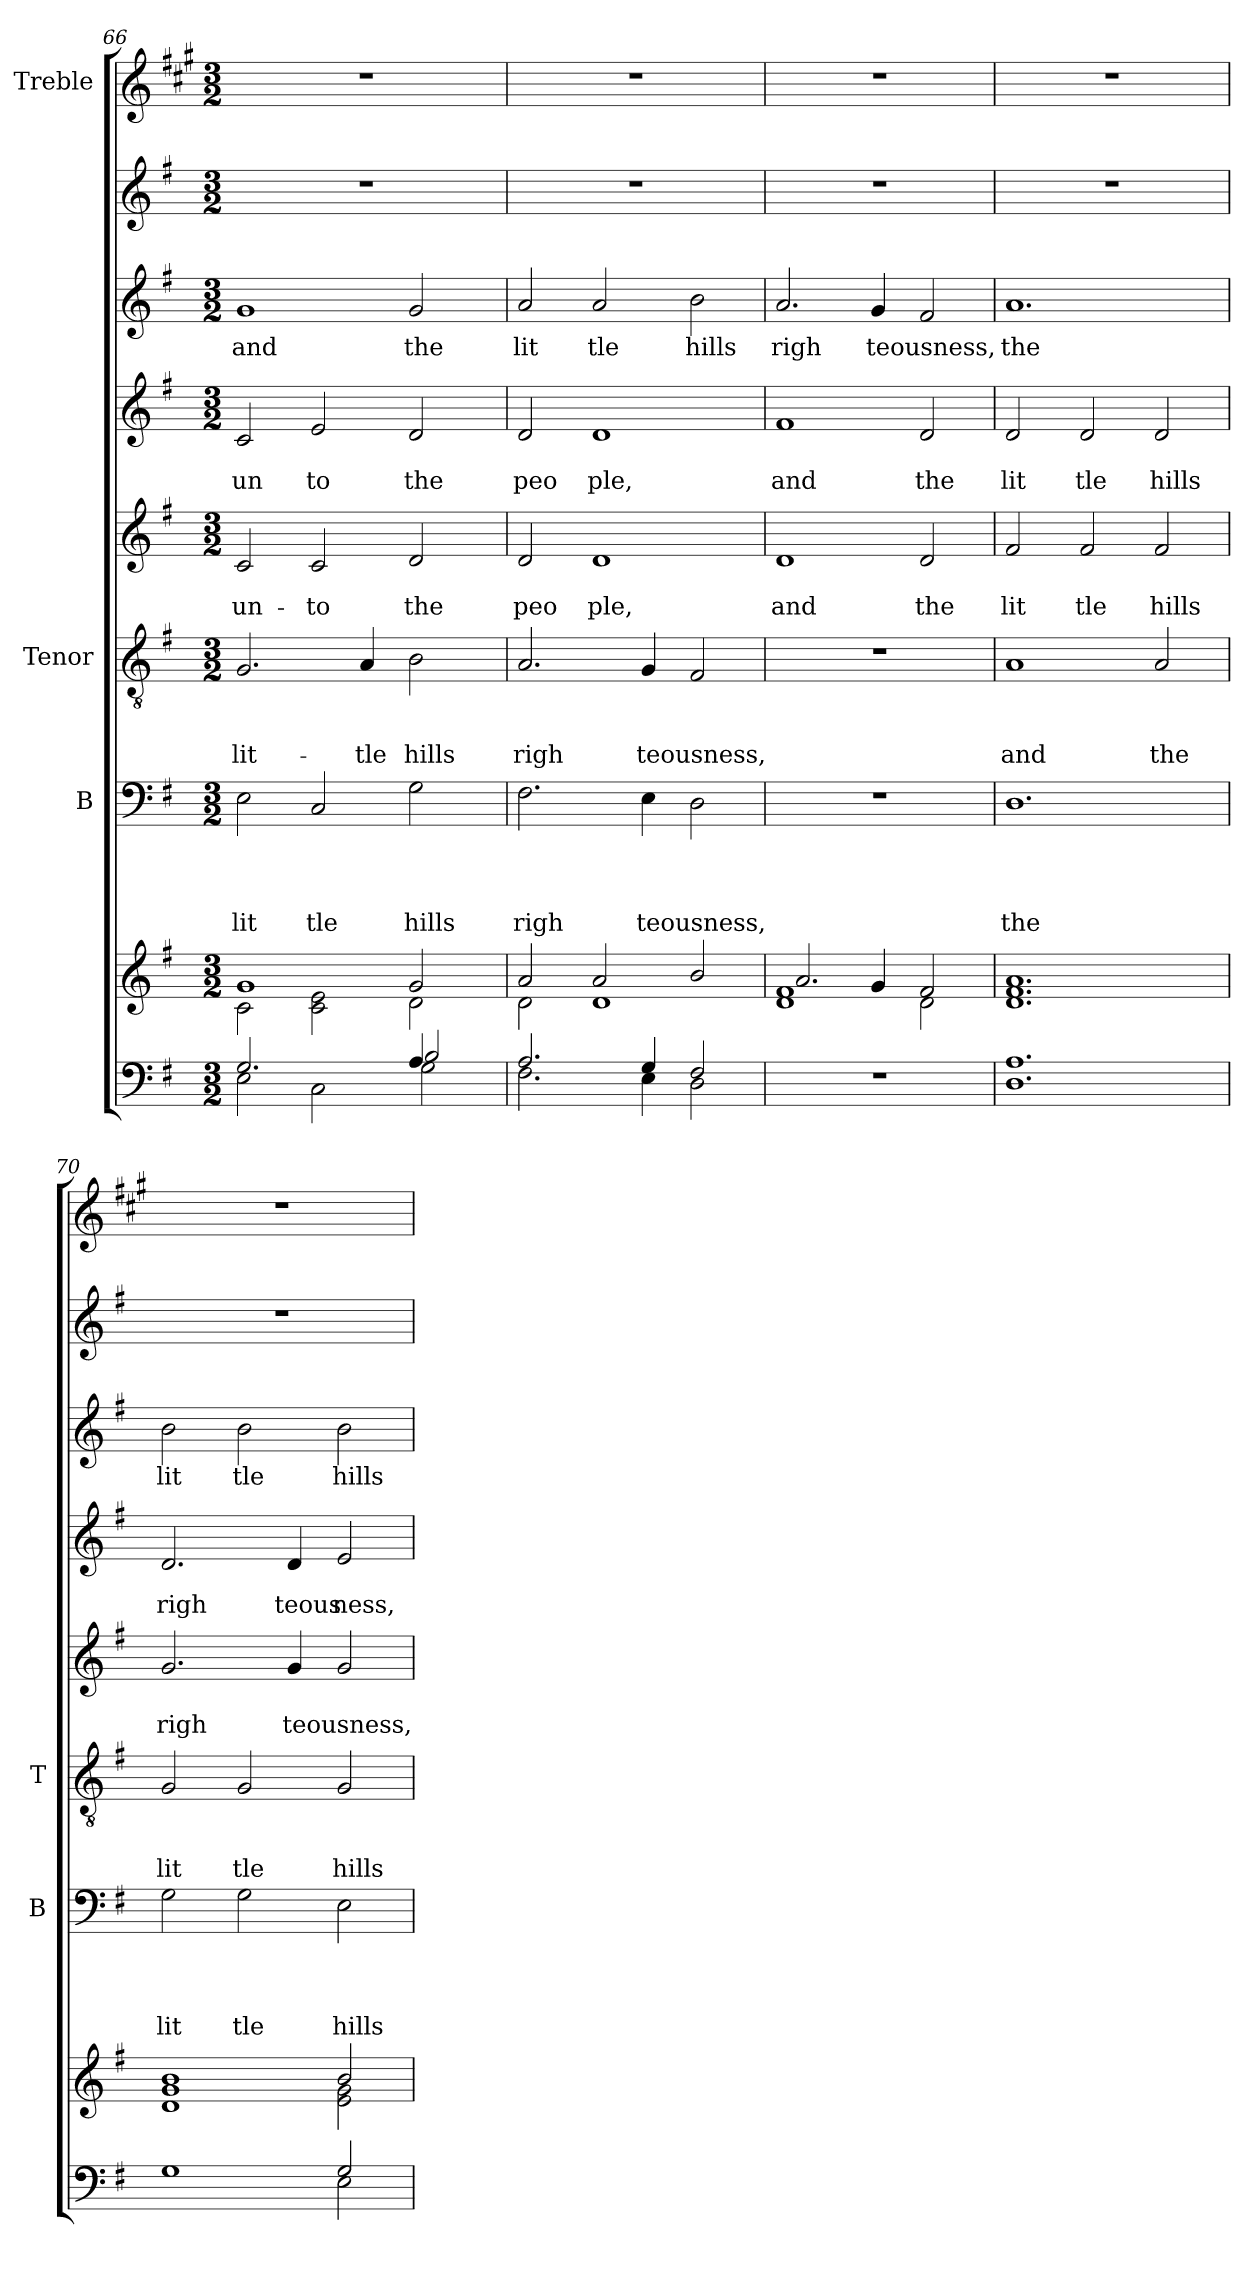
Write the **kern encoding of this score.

**kern	**kern	**kern	**text	**text	**text	**text	**kern	**text	**text	**text	**kern	**text	**text	**kern	**text	**text	**kern	**text	**kern	**kern
*part9	*part8	*part7	*part7	*part7	*part7	*part7	*part6	*part6	*part6	*part6	*part5	*part5	*part5	*part4	*part4	*part4	*part3	*part3	*part2	*part1
*staff9	*staff8	*staff7	*staff7	*staff7	*staff7	*staff7	*staff6	*staff6	*staff6	*staff6	*staff5	*staff5	*staff5	*staff4	*staff4	*staff4	*staff3	*staff3	*staff2	*staff1
*	*	*I"B	*	*	*	*	*I"Tenor	*	*	*	*	*	*	*	*	*	*	*	*	*I"Treble
*	*	*I'B	*	*	*	*	*I'T	*	*	*	*	*	*	*	*	*	*	*	*	*
*clefF4	*clefG2	*clefF4	*	*	*	*	*clefGv2	*	*	*	*clefG2	*	*	*clefG2	*	*	*clefG2	*	*clefG2	*clefG2
*	*	*	*	*	*	*	*	*	*	*	*	*	*	*	*	*	*	*	*	*ITrd1c2
*k[f#]	*k[f#]	*k[f#]	*	*	*	*	*k[f#]	*	*	*	*k[f#]	*	*	*k[f#]	*	*	*k[f#]	*	*k[f#]	*k[f#]
*G:	*G:	*G:	*	*	*	*	*G:	*	*	*	*G:	*	*	*G:	*	*	*G:	*	*G:	*G:
*M3/2	*M3/2	*M3/2	*	*	*	*	*M3/2	*	*	*	*M3/2	*	*	*M3/2	*	*	*M3/2	*	*M3/2	*M3/2
=66	=66	=66	=66	=66	=66	=66	=66	=66	=66	=66	=66	=66	=66	=66	=66	=66	=66	=66	=66	=66
*^	*^	*	*	*	*	*	*	*	*	*	*	*	*	*	*	*	*	*	*	*
*	*^	*	*	*	*	*	*	*	*	*	*	*	*	*	*	*	*	*	*	*	*	*
*	*	*^	*	*	*	*	*	*	*	*	*	*	*	*	*	*	*	*	*	*	*	*	*
!	!	!	!	!	!	!	!	!	!	!LO:LY:b	!	!	!	!LO:LY:b	!	!	!LO:LY:b	!	!	!LO:LY:b	!	!LO:LY:b	!	!
2E\	2.G/	1ryy	1ryy	1g	2c\	2E\	.	.	.	lit	2.G/	.	.	lit-	2c/	.	un-	2c/	.	un	1g	and	1.r	1.r
!	!	!	!	!	!	!	!	!	!	!LO:LY:b	!	!	!	!	!	!	!LO:LY:b	!	!	!LO:LY:b	!	!	!	!
2C\	.	.	.	.	2c\ 2e\	2C/	.	.	.	tle	.	.	.	.	2c/	.	-to	2e/	.	to	.	.	.	.
!	!	!	!	!	!	!	!	!	!	!	!	!	!	!LO:LY:b	!	!	!	!	!	!	!	!	!	!
.	2.ryy	.	.	.	.	.	.	.	.	.	4A/	.	.	-tle	.	.	.	.	.	.	.	.	.	.
!	!	!	!	!	!	!	!	!	!	!LO:LY:b	!	!	!	!LO:LY:b	!	!	!LO:LY:b	!	!	!LO:LY:b	!	!LO:LY:b	!	!
4A/	.	2B/	2G\	2g/	2d\	2G\	.	.	.	hills	2B\	.	.	hills	2d/	.	the	2d/	.	the	2g/	the	.	.
4ryy	.	.	.	.	.	.	.	.	.	.	.	.	.	.	.	.	.	.	.	.	.	.	.	.
*	*v	*v	*v	*	*	*	*	*	*	*	*	*	*	*	*	*	*	*	*	*	*	*	*	*
!!LO:PB:g=z
=67	=67	=67	=67	=67	=67	=67	=67	=67	=67	=67	=67	=67	=67	=67	=67	=67	=67	=67	=67	=67	=67	=67
!	!	!	!	!	!	!	!	!LO:LY:b	!	!	!	!LO:LY:b	!	!	!LO:LY:b	!	!	!LO:LY:b	!	!LO:LY:b	!	!
2.F#\	2.A/	2d\	2a/	2.F#\	.	.	.	righ	2.A/	.	.	righ	2d/	.	peo	2d/	.	peo	2a/	lit	1.r	1.r
!	!	!	!	!	!	!	!	!	!	!	!	!	!	!	!LO:LY:b	!	!	!LO:LY:b	!	!LO:LY:b	!	!
.	.	1d	2a/	.	.	.	.	.	.	.	.	.	1d	.	ple,	1d	.	ple,	2a/	tle	.	.
!	!	!	!	!	!	!	!	!LO:LY:b	!	!	!	!LO:LY:b	!	!	!	!	!	!	!	!	!	!
4E\	4G/	.	.	4E\	.	.	.	teousness,	4G/	.	.	teousness,	.	.	.	.	.	.	.	.	.	.
!	!	!	!	!	!	!	!	!	!	!	!	!	!	!	!	!	!	!	!	!LO:LY:b	!	!
2D\	2F#/	.	2b/	2D\	.	.	.	.	2F#/	.	.	.	.	.	.	.	.	.	2b\	hills	.	.
=68	=68	=68	=68	=68	=68	=68	=68	=68	=68	=68	=68	=68	=68	=68	=68	=68	=68	=68	=68	=68	=68	=68
!LO:N:vis=1	!	!	!	!LO:N:vis=1	!	!	!	!	!LO:N:vis=1	!	!	!	!	!	!LO:LY:b	!	!	!LO:LY:b	!	!LO:LY:b	!	!
*v	*v	*	*	*	*	*	*	*	*	*	*	*	*	*	*	*	*	*	*	*	*	*
1.r	1d 1f#	2.a/	1.r	.	.	.	.	1.r	.	.	.	1d	.	and	1f#	.	and	2.a/	righ	1.r	1.r
!	!	!	!	!	!	!	!	!	!	!	!	!	!	!	!	!	!	!	!LO:LY:b	!	!
.	.	4g/	.	.	.	.	.	.	.	.	.	.	.	.	.	.	.	4g/	teousness,	.	.
!	!	!	!	!	!	!	!	!	!	!	!	!	!	!LO:LY:b	!	!	!LO:LY:b	!	!	!	!
.	2f#/	2d\	.	.	.	.	.	.	.	.	.	2d/	.	the	2d/	.	the	2f#/	.	.	.
=69	=69	=69	=69	=69	=69	=69	=69	=69	=69	=69	=69	=69	=69	=69	=69	=69	=69	=69	=69	=69	=69
!	!	!	!	!	!	!	!LO:LY:b	!	!	!	!LO:LY:b	!	!	!LO:LY:b	!	!	!LO:LY:b	!	!LO:LY:b	!	!
*	*v	*v	*	*	*	*	*	*	*	*	*	*	*	*	*	*	*	*	*	*	*
1.D 1.A	1.d 1.f# 1.a	1.D	.	.	.	the	1A	.	.	and	2f#/	.	lit	2d/	.	lit	1.a	the	1.r	1.r
!	!	!	!	!	!	!	!	!	!	!	!	!	!LO:LY:b	!	!	!LO:LY:b	!	!	!	!
.	.	.	.	.	.	.	.	.	.	.	2f#/	.	tle	2d/	.	tle	.	.	.	.
!	!	!	!	!	!	!	!	!	!	!LO:LY:b	!	!	!LO:LY:b	!	!	!LO:LY:b	!	!	!	!
.	.	.	.	.	.	.	2A/	.	.	the	2f#/	.	hills	2d/	.	hills	.	.	.	.
=70	=70	=70	=70	=70	=70	=70	=70	=70	=70	=70	=70	=70	=70	=70	=70	=70	=70	=70	=70	=70
*^	*^	*	*	*	*	*	*	*	*	*	*	*	*	*	*	*	*	*	*	*
!	!	!	!	!	!	!	!	!LO:LY:b	!	!	!	!LO:LY:b	!	!	!LO:LY:b	!	!	!LO:LY:b	!	!LO:LY:b	!	!
1G	1ryy	1d 1g	1b	2G\	.	.	.	lit	2G/	.	.	lit	2.g/	.	righ	2.d/	.	righ	2b\	lit	1.r	1.r
!	!	!	!	!	!	!	!	!LO:LY:b	!	!	!	!LO:LY:b	!	!	!	!	!	!	!	!LO:LY:b	!	!
.	.	.	.	2G\	.	.	.	tle	2G/	.	.	tle	.	.	.	.	.	.	2b\	tle	.	.
!	!	!	!	!	!	!	!	!	!	!	!	!	!	!	!LO:LY:b	!	!	!LO:LY:b	!	!	!	!
.	.	.	.	.	.	.	.	.	.	.	.	.	4g/	.	teousness,	4d/	.	teous	.	.	.	.
!	!	!	!	!	!	!	!	!LO:LY:b	!	!	!	!LO:LY:b	!	!	!	!	!	!LO:LY:b	!	!LO:LY:b	!	!
2G/	2E\	2b/	2e\ 2g\	2E\	.	.	.	hills	2G/	.	.	hills	2g/	.	.	2e/	.	ness,	2b\	hills	.	.
*v	*v	*	*	*	*	*	*	*	*	*	*	*	*	*	*	*	*	*	*	*	*	*
*	*v	*v	*	*	*	*	*	*	*	*	*	*	*	*	*	*	*	*	*	*	*
=	=	=	=	=	=	=	=	=	=	=	=	=	=	=	=	=	=	=	=	=
*-	*-	*-	*-	*-	*-	*-	*-	*-	*-	*-	*-	*-	*-	*-	*-	*-	*-	*-	*-	*-
